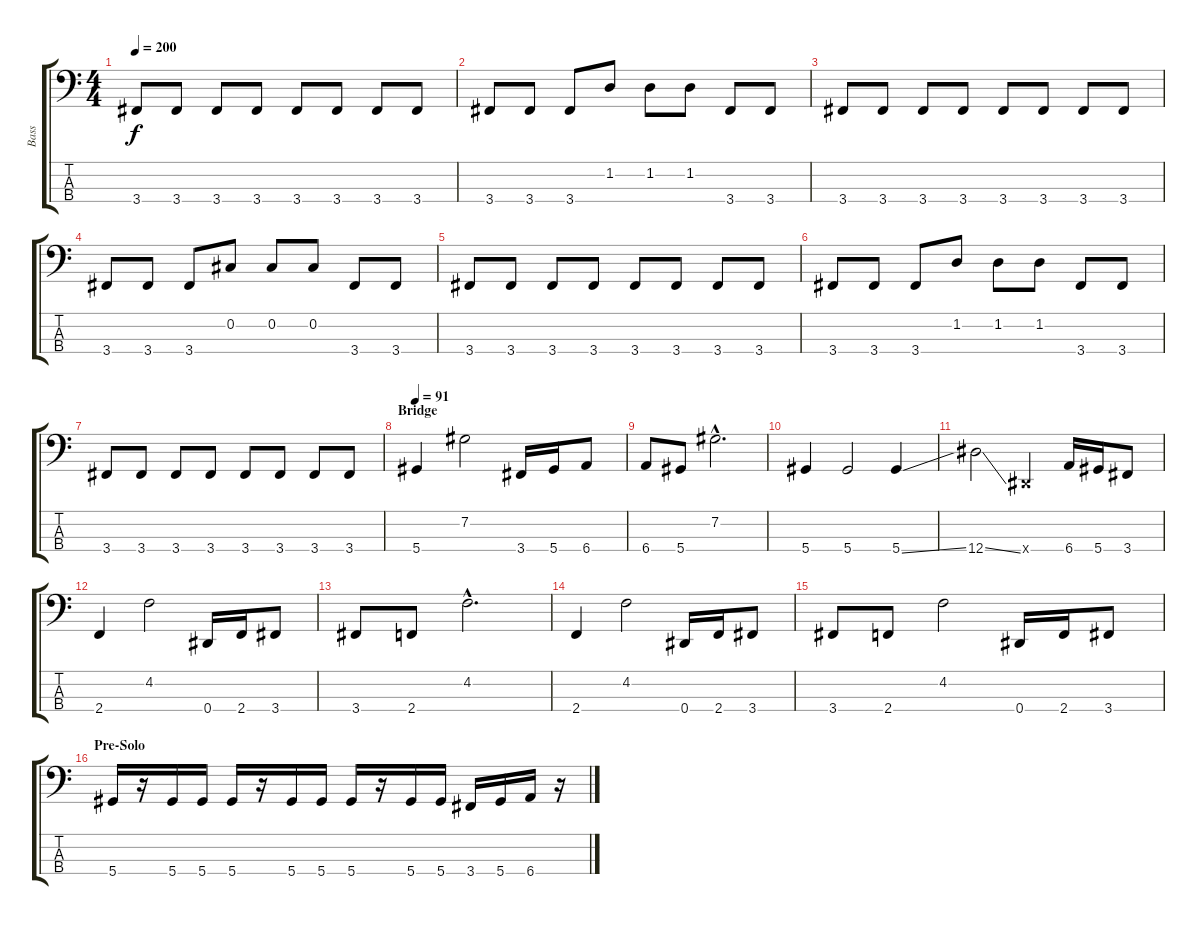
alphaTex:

\track ("Bass" "Bass") {instrument electricbasspick}
\staff {score tabs}
\tuning (Gb2 Db2 Ab1 Eb1) {hide}
\ts (4 4)
\tempo 200
\clef f4
\ks c
3.4.8{dy f} 3.4.8 3.4.8 3.4.8 3.4.8 3.4.8 3.4.8 3.4.8 |
3.4.8 3.4.8 3.4.8 1.2.8 1.2.8 1.2.8 3.4.8 3.4.8 |
3.4.8 3.4.8 3.4.8 3.4.8 3.4.8 3.4.8 3.4.8 3.4.8 |
3.4.8 3.4.8 3.4.8 0.2.8 0.2.8 0.2.8 3.4.8 3.4.8 |
3.4.8 3.4.8 3.4.8 3.4.8 3.4.8 3.4.8 3.4.8 3.4.8 |
3.4.8 3.4.8 3.4.8 1.2.8 1.2.8 1.2.8 3.4.8 3.4.8 |
3.4.8 3.4.8 3.4.8 3.4.8 3.4.8 3.4.8 3.4.8 3.4.8 |
\section ("" "Bridge")
\tempo 91
5.4.4 7.2.2 3.4.16 5.4.16 6.4.8 |
6.4.8 5.4.8 7.2{hac}.2{d} |
5.4.4 5.4.2 5.4{ss}.4 |
12.4{ss}.2 0.4{x}.4 6.4.16 5.4.16 3.4.8 |
2.4.4 4.2.2 0.4.16 2.4.16 3.4.8 |
3.4.8 2.4.8 4.2{hac}.2{d} |
2.4.4 4.2.2 0.4.16 2.4.16 3.4.8 |
3.4.8 2.4.8 4.2.2 0.4.16 2.4.16 3.4.8 |
\section ("" "Pre-Solo")
5.4.16 r.16 5.4.16 5.4.16 5.4.16 r.16 5.4.16 5.4.16 5.4.16 r.16 5.4.16 5.4.16 3.4.16 5.4.16 6.4.16 r.16
